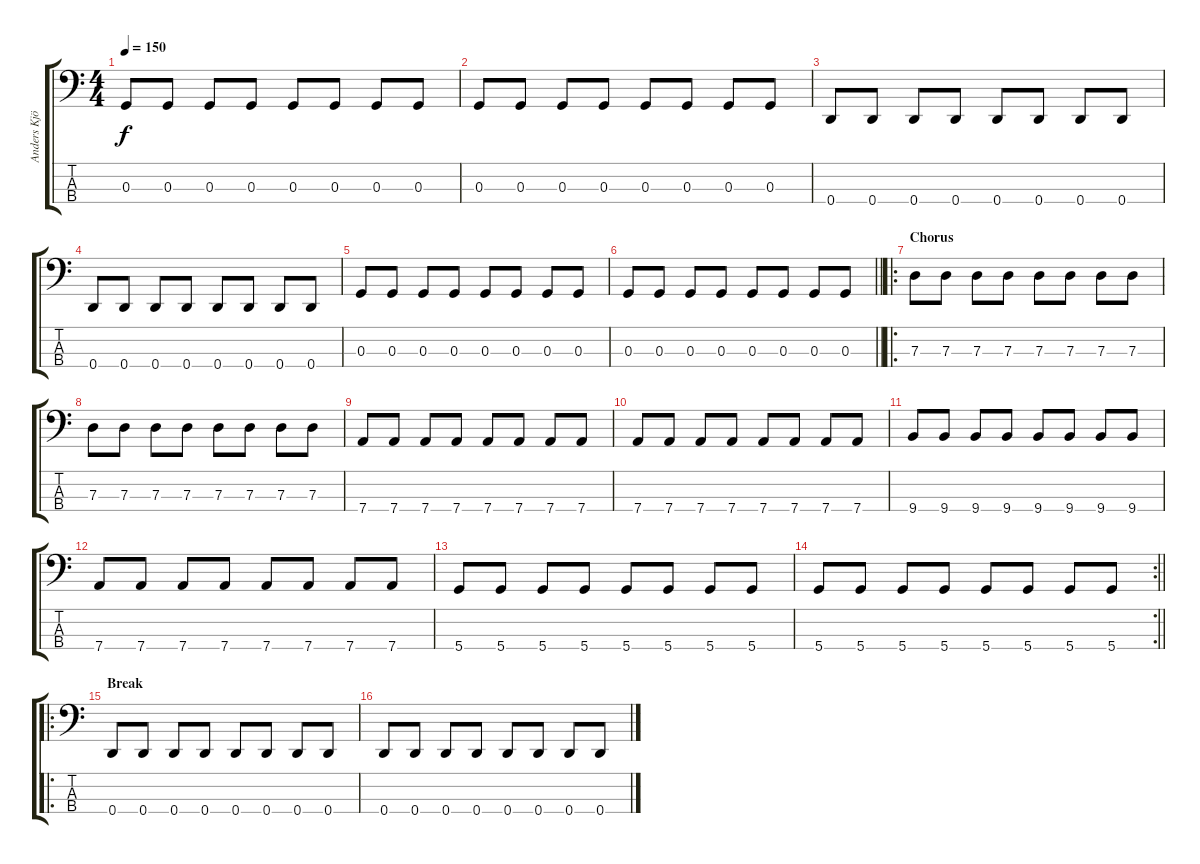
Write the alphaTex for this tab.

\track ("Anders Kjölholm" "Anders Kjö") {instrument electricbassfinger}
\staff {score tabs}
\tuning (F2 C2 G1 D1) {hide}
\ts (4 4)
\tempo 150
\clef f4
\ks c
0.3.8{dy f} 0.3.8 0.3.8 0.3.8 0.3.8 0.3.8 0.3.8 0.3.8 |
0.3.8 0.3.8 0.3.8 0.3.8 0.3.8 0.3.8 0.3.8 0.3.8 |
0.4.8 0.4.8 0.4.8 0.4.8 0.4.8 0.4.8 0.4.8 0.4.8 |
0.4.8 0.4.8 0.4.8 0.4.8 0.4.8 0.4.8 0.4.8 0.4.8 |
0.3.8 0.3.8 0.3.8 0.3.8 0.3.8 0.3.8 0.3.8 0.3.8 |
\barLineRight lightlight
0.3.8 0.3.8 0.3.8 0.3.8 0.3.8 0.3.8 0.3.8 0.3.8 |
\ro
\section ("" "Chorus")
7.3.8 7.3.8 7.3.8 7.3.8 7.3.8 7.3.8 7.3.8 7.3.8 |
7.3.8 7.3.8 7.3.8 7.3.8 7.3.8 7.3.8 7.3.8 7.3.8 |
7.4.8 7.4.8 7.4.8 7.4.8 7.4.8 7.4.8 7.4.8 7.4.8 |
7.4.8 7.4.8 7.4.8 7.4.8 7.4.8 7.4.8 7.4.8 7.4.8 |
9.4.8 9.4.8 9.4.8 9.4.8 9.4.8 9.4.8 9.4.8 9.4.8 |
7.4.8 7.4.8 7.4.8 7.4.8 7.4.8 7.4.8 7.4.8 7.4.8 |
5.4.8 5.4.8 5.4.8 5.4.8 5.4.8 5.4.8 5.4.8 5.4.8 |
\rc 2
\barLineRight lightlight
5.4.8 5.4.8 5.4.8 5.4.8 5.4.8 5.4.8 5.4.8 5.4.8 |
\ro
\section ("" "Break")
0.4.8 0.4.8 0.4.8 0.4.8 0.4.8 0.4.8 0.4.8 0.4.8 |
0.4.8 0.4.8 0.4.8 0.4.8 0.4.8 0.4.8 0.4.8 0.4.8
